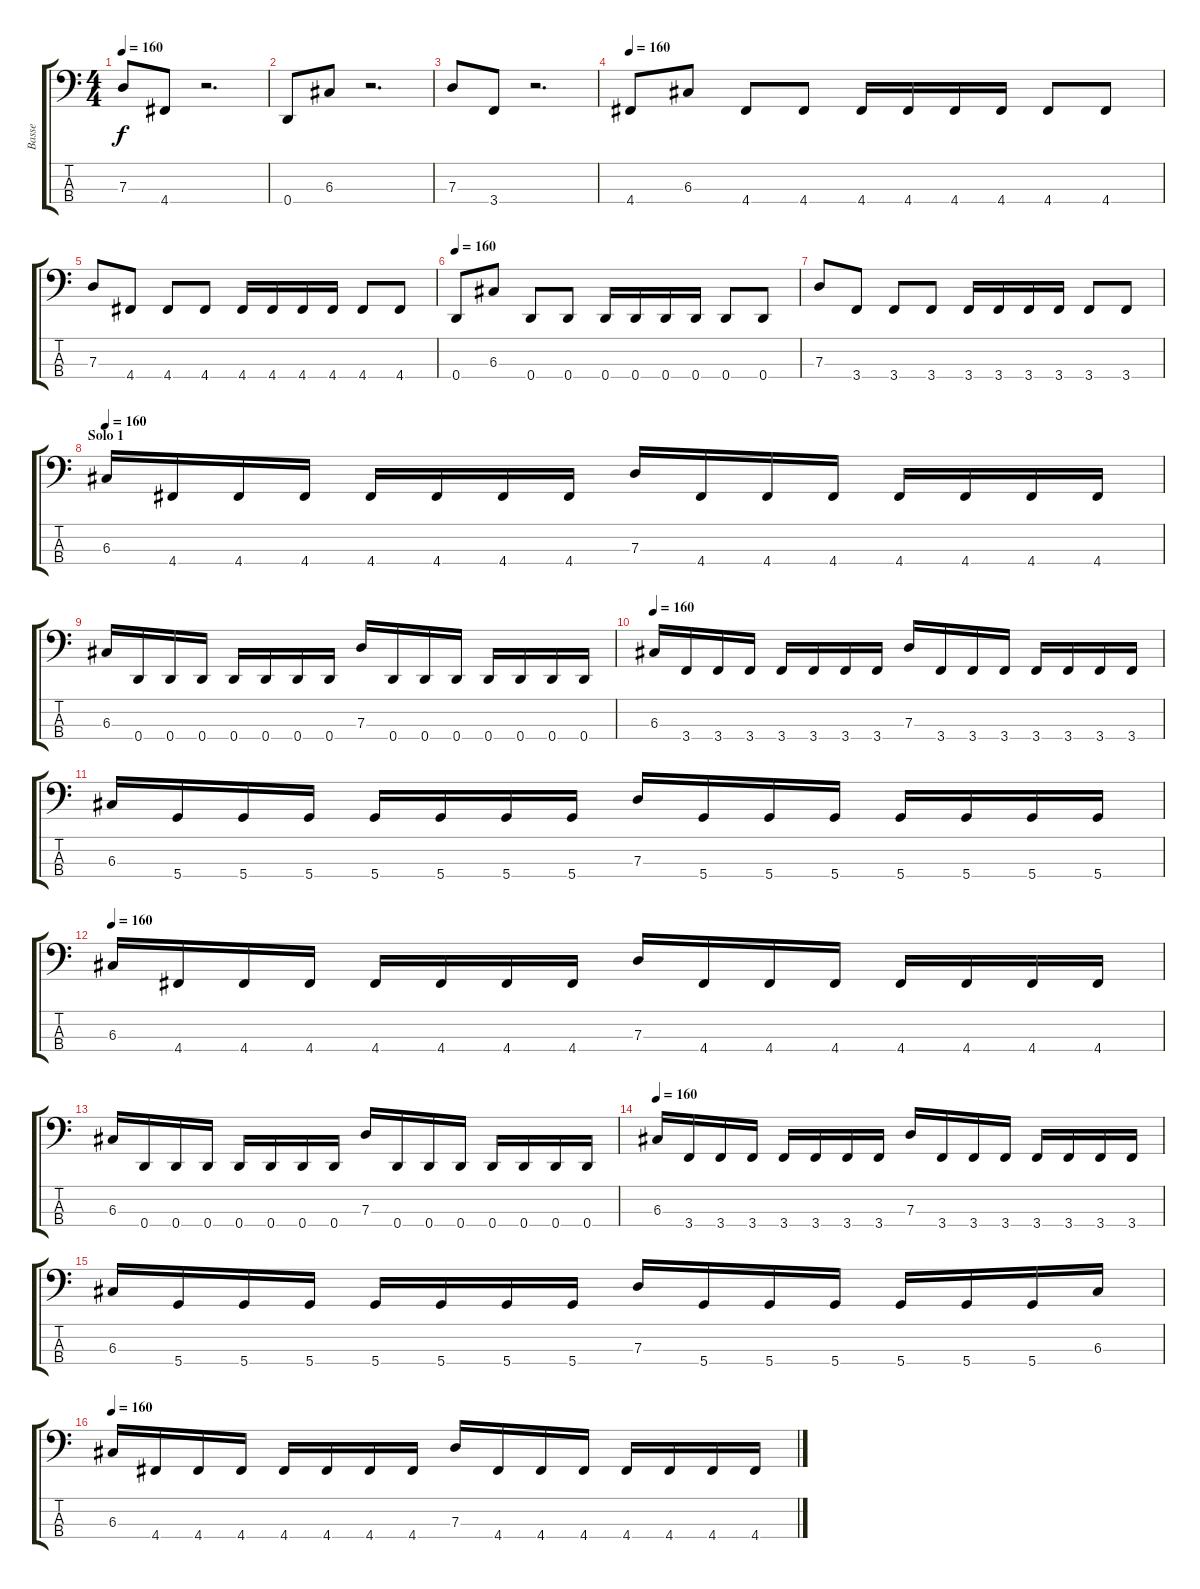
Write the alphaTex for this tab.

\track ("Basse" "Basse") {instrument electricbasspick}
\staff {score tabs}
\tuning (F2 C2 G1 D1) {hide}
\ts (4 4)
\tempo 160
\clef f4
\ks c
7.3.8{dy f} 4.4.8 r.2{d} |
0.4.8 6.3.8 r.2{d} |
7.3.8 3.4.8 r.2{d} |
\tempo 160
4.4.8 6.3.8 4.4.8 4.4.8 4.4.16 4.4.16 4.4.16 4.4.16 4.4.8 4.4.8 |
7.3.8 4.4.8 4.4.8 4.4.8 4.4.16 4.4.16 4.4.16 4.4.16 4.4.8 4.4.8 |
\tempo 160
0.4.8 6.3.8 0.4.8 0.4.8 0.4.16 0.4.16 0.4.16 0.4.16 0.4.8 0.4.8 |
7.3.8 3.4.8 3.4.8 3.4.8 3.4.16 3.4.16 3.4.16 3.4.16 3.4.8 3.4.8 |
\section ("" "Solo 1")
\tempo 160
6.3.16 4.4.16 4.4.16 4.4.16 4.4.16 4.4.16 4.4.16 4.4.16 7.3.16 4.4.16 4.4.16 4.4.16 4.4.16 4.4.16 4.4.16 4.4.16 |
6.3.16 0.4.16 0.4.16 0.4.16 0.4.16 0.4.16 0.4.16 0.4.16 7.3.16 0.4.16 0.4.16 0.4.16 0.4.16 0.4.16 0.4.16 0.4.16 |
\tempo 160
6.3.16 3.4.16 3.4.16 3.4.16 3.4.16 3.4.16 3.4.16 3.4.16 7.3.16 3.4.16 3.4.16 3.4.16 3.4.16 3.4.16 3.4.16 3.4.16 |
6.3.16 5.4.16 5.4.16 5.4.16 5.4.16 5.4.16 5.4.16 5.4.16 7.3.16 5.4.16 5.4.16 5.4.16 5.4.16 5.4.16 5.4.16 5.4.16 |
\tempo 160
6.3.16 4.4.16 4.4.16 4.4.16 4.4.16 4.4.16 4.4.16 4.4.16 7.3.16 4.4.16 4.4.16 4.4.16 4.4.16 4.4.16 4.4.16 4.4.16 |
6.3.16 0.4.16 0.4.16 0.4.16 0.4.16 0.4.16 0.4.16 0.4.16 7.3.16 0.4.16 0.4.16 0.4.16 0.4.16 0.4.16 0.4.16 0.4.16 |
\tempo 160
6.3.16 3.4.16 3.4.16 3.4.16 3.4.16 3.4.16 3.4.16 3.4.16 7.3.16 3.4.16 3.4.16 3.4.16 3.4.16 3.4.16 3.4.16 3.4.16 |
6.3.16 5.4.16 5.4.16 5.4.16 5.4.16 5.4.16 5.4.16 5.4.16 7.3.16 5.4.16 5.4.16 5.4.16 5.4.16 5.4.16 5.4.16 6.3.16 |
\tempo 160
6.3.16 4.4.16 4.4.16 4.4.16 4.4.16 4.4.16 4.4.16 4.4.16 7.3.16 4.4.16 4.4.16 4.4.16 4.4.16 4.4.16 4.4.16 4.4.16
